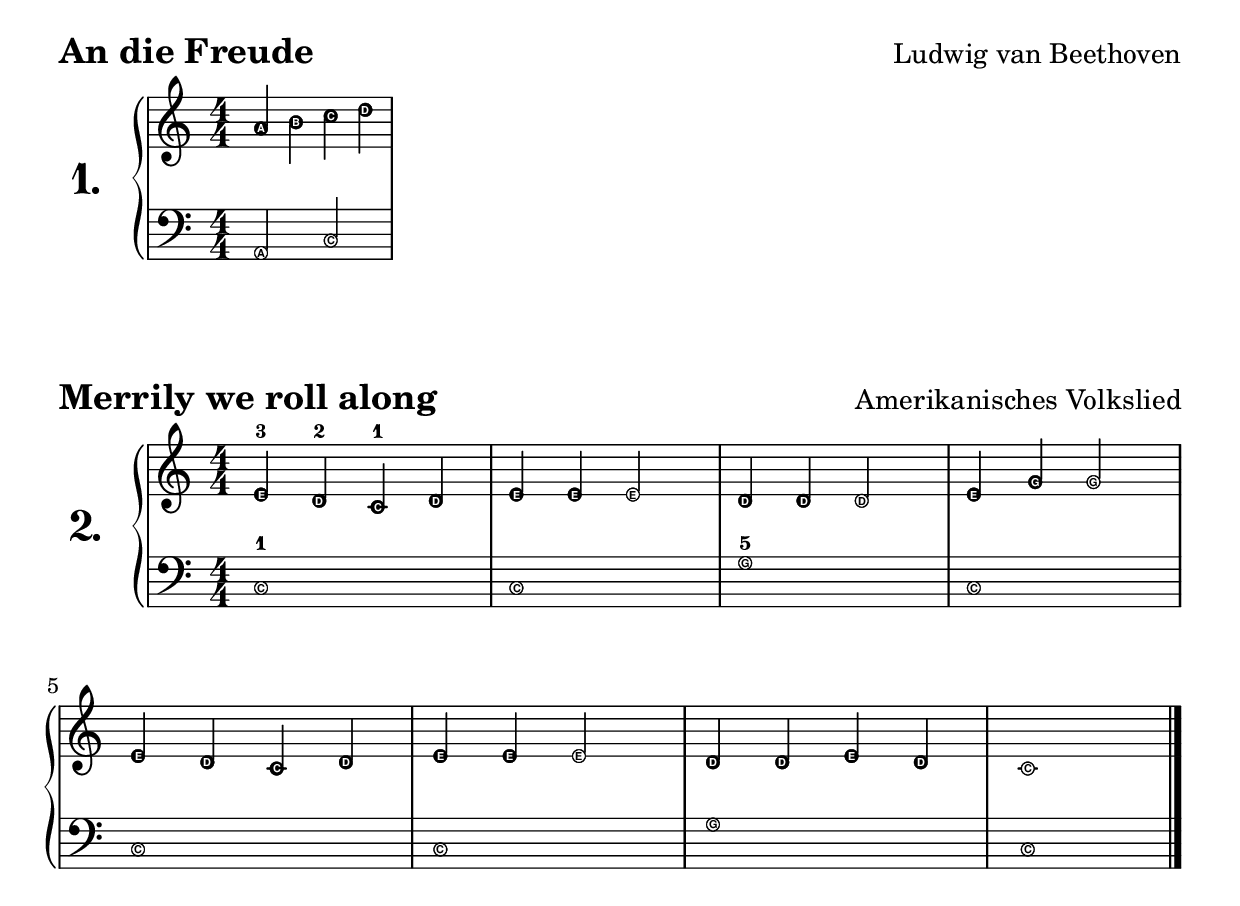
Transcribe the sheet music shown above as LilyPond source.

\version "2.18.2"

#(set-default-paper-size "a4")
#(set-global-staff-size 24)

\book {
  \paper {
    scoreTitleMarkup = \markup {
      \fill-line {
        \fontsize #2 \bold \fromproperty #'header:piece
        \fromproperty #'header:composer
      }
    }
  }
  \version "2.18.0"

\score {
  \new PianoStaff  <<
    \set PianoStaff.instrumentName = \markup \huge \bold \number "1."
    \new Staff = "upper"
    \relative c'' {
      \clef treble
      \key c \major
      \time 4/4
      \numericTimeSignature
      \easyHeadsOn

      a4 b c d
    }
    \new Staff = "lower"
    \relative c {
      \clef bass
      \key c \major
      \time 4/4
      \numericTimeSignature
      \easyHeadsOn

      a2 c
    }
  >>
  \layout { }
  \midi { }
  \header {
    composer = "Ludwig van Beethoven"
    piece = "An die Freude"
  }
}


  \version "2.18.0"

\score {
  \new PianoStaff  <<
    \set PianoStaff.instrumentName = \markup \huge \bold \number "2."
    \new Staff = "upper"
    \relative c' {
      \clef treble
      \key c \major
      \time 4/4
      \numericTimeSignature
      \easyHeadsOn

      e4-3 d-2 c-1 d | %01 
      e e e2         | %02
      d4 d d2        | %03
      e4 g g2        | %04
      \break
      e4 d c d       | %05
      e e e2         | %06
      d4 d e d       | %07
      c1 \bar "|."     %08

    }
    \new Staff = "lower"
    \relative c {
      \clef bass
      \key c \major
      \time 4/4
      \numericTimeSignature
      \easyHeadsOn

      c1-1       | %01
      c          | %02
      g'-5       | %03
      c,         | %04
      c          | %05
      c          | %06
      g'         | %07
      c, \bar "|." %08
    }
  >>
  \layout { }
  \midi { }
  \header {
    piece = "Merrily we roll along"
    composer = "Amerikanisches Volkslied"
  }
}


}
